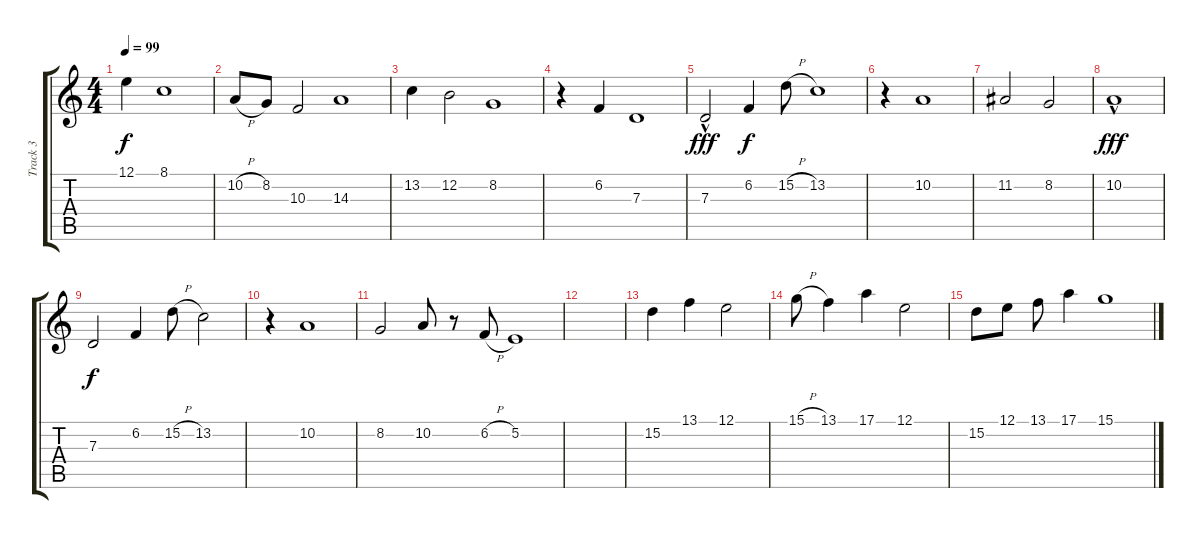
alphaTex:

\track ("Track 3" "Track 3") {instrument trumpet}
\staff {score tabs}
\tuning (E4 B3 G3 D3 A2 E2) {hide}
\ts (4 4)
\tempo 99
\clef g2
\ks c
12.1.4{dy f} 8.1.1 |
10.2{h}.8 8.2.8 10.3.2 14.3.1 |
13.2.4 12.2.2 8.2.1 |
r.4 6.2.4 7.3.1 |
7.3{hac}.2{dy fff} 6.2.4{dy f} 15.2{h}.8 13.2.1 |
r.4 10.2.1 |
11.2.2 8.2.2 |
10.2{hac}.1{dy fff} |
7.3.2{dy f} 6.2.4 15.2{h}.8 13.2.2 |
r.4 10.2.1 |
8.2.2 10.2.8 r.8 6.2{h}.8 5.2.1 |
|
15.2.4 13.1.4 12.1.2 |
15.1{h}.8 13.1.4 17.1.4 12.1.2 |
15.2.8 12.1.8 13.1.8 17.1.4 15.1.1
